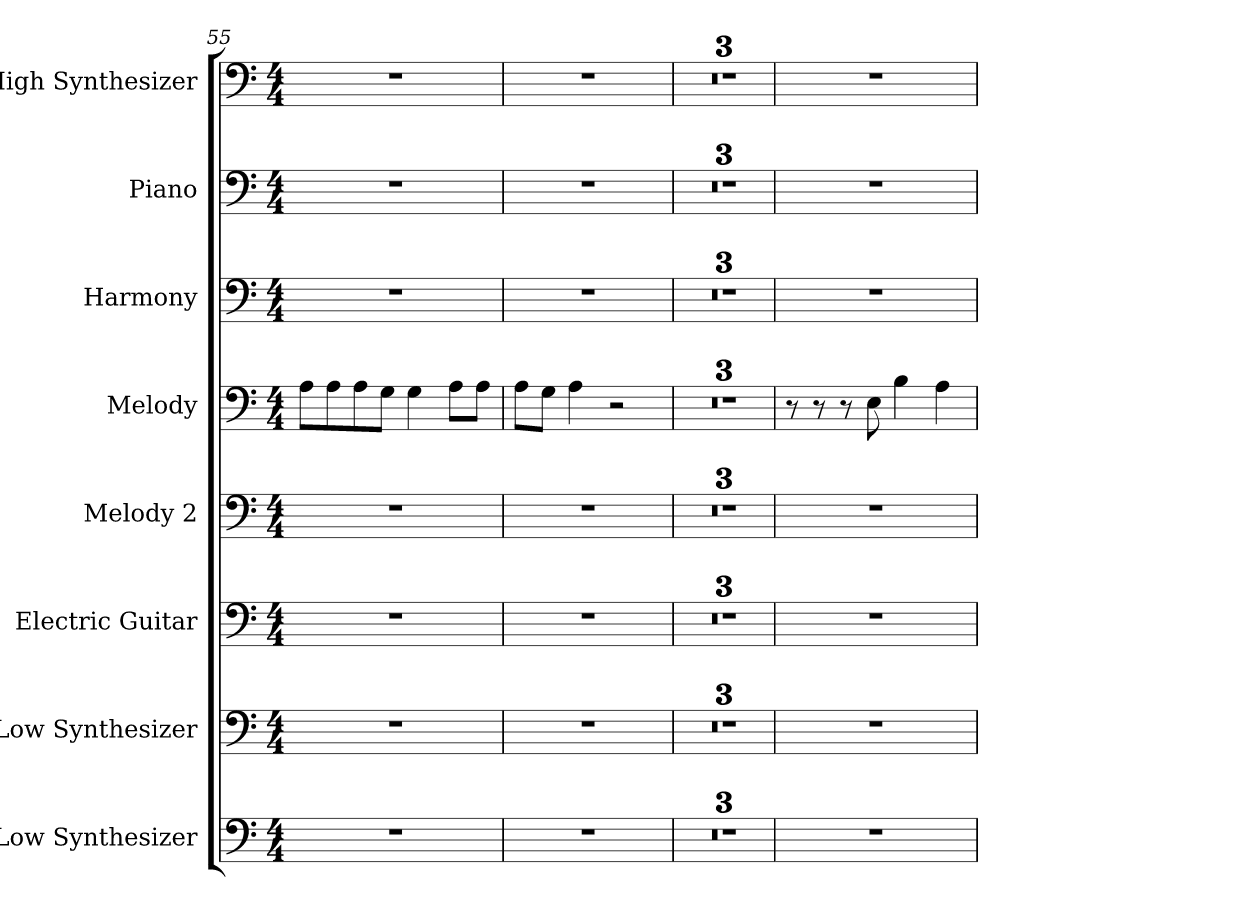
**kern	**kern	**kern	**kern	**kern	**kern	**kern	**kern
*part8	*part7	*part6	*part5	*part4	*part3	*part2	*part1
*staff8	*staff7	*staff6	*staff5	*staff4	*staff3	*staff2	*staff1
*I"Low Synthesizer	*I"Low Synthesizer	*I"Electric Guitar	*I"Melody 2	*I"Melody	*I"Harmony	*I"Piano	*I"High Synthesizer
*I'Low Synth.	*I'Low Synth.	*I'El. Guit.	*I'Mel. 2	*I'Mel.	*I'Har.	*I'Pno.	*I'Synth.
*clefF4	*clefF4	*clefF4	*clefF4	*clefF4	*clefF4	*clefF4	*clefF4
*k[]	*k[]	*k[]	*k[]	*k[]	*k[]	*k[]	*k[]
*M4/4	*M4/4	*M4/4	*M4/4	*M4/4	*M4/4	*M4/4	*M4/4
=55	=55	=55	=55	=55	=55	=55	=55
1r	1r	1r	1r	8A\L	1r	1r	1r
.	.	.	.	8A\	.	.	.
.	.	.	.	8A\	.	.	.
.	.	.	.	8G\J	.	.	.
.	.	.	.	4G\	.	.	.
.	.	.	.	8A\L	.	.	.
.	.	.	.	8A\J	.	.	.
=56	=56	=56	=56	=56	=56	=56	=56
1r	1r	1r	1r	8A\L	1r	1r	1r
.	.	.	.	8G\J	.	.	.
.	.	.	.	4A\	.	.	.
.	.	.	.	2r	.	.	.
!!LO:LB:g=z
=57	=57	=57	=57	=57	=57	=57	=57
1r	1r	1r	1r	1r	1r	1r	1r
=58	=58	=58	=58	=58	=58	=58	=58
1r	1r	1r	1r	1r	1r	1r	1r
=59	=59	=59	=59	=59	=59	=59	=59
1r	1r	1r	1r	1r	1r	1r	1r
=60	=60	=60	=60	=60	=60	=60	=60
1r	1r	1r	1r	8r	1r	1r	1r
.	.	.	.	8r	.	.	.
.	.	.	.	8r	.	.	.
.	.	.	.	8E\	.	.	.
.	.	.	.	4B\	.	.	.
.	.	.	.	4A\	.	.	.
=	=	=	=	=	=	=	=
*-	*-	*-	*-	*-	*-	*-	*-
